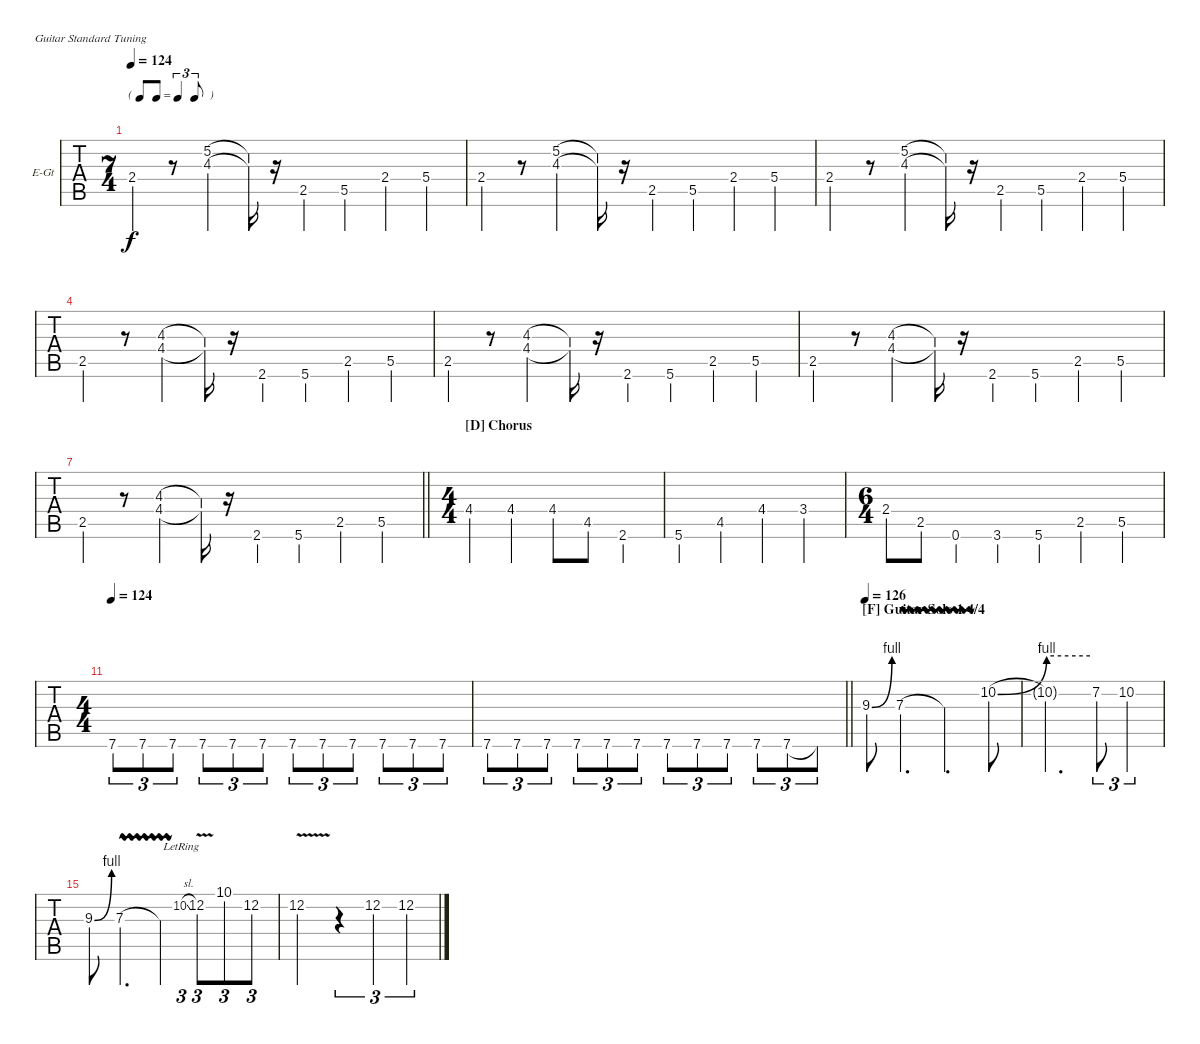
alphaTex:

\bracketExtendMode nobrackets
\firstSystemTrackNameOrientation horizontal
\otherSystemsTrackNameOrientation horizontal
\defaultBarNumberDisplay FirstOfSystem
\track ("Live Version" "E-Gt") {instrument electricguitarclean}
\staff {tabs}
\tuning (E4 B3 G3 D3 A2 E2)
\ts (7 4)
\tf triplet8th
\tempo 124
\clef g2
\ks d
2.4.4{lyrics (0 "") lyrics (1 "") lyrics (2 "") lyrics (3 "") lyrics (4 "") dy f} r.8 (4.3 5.2).4{lyrics (0 "") lyrics (1 "") lyrics (2 "") lyrics (3 "") lyrics (4 "")} (4.3{t} 5.2{t}).16{lyrics (0 "") lyrics (1 "") lyrics (2 "") lyrics (3 "") lyrics (4 "")} r.16 2.5.4{lyrics (0 "") lyrics (1 "") lyrics (2 "") lyrics (3 "") lyrics (4 "")} 5.5.4{lyrics (0 "") lyrics (1 "") lyrics (2 "") lyrics (3 "") lyrics (4 "")} 2.4{st}.4{lyrics (0 "") lyrics (1 "") lyrics (2 "") lyrics (3 "") lyrics (4 "")} 5.4.4{lyrics (0 "") lyrics (1 "") lyrics (2 "") lyrics (3 "") lyrics (4 "")} |
2.4.4{lyrics (0 "") lyrics (1 "") lyrics (2 "") lyrics (3 "") lyrics (4 "")} r.8 (4.3 5.2).4{lyrics (0 "") lyrics (1 "") lyrics (2 "") lyrics (3 "") lyrics (4 "")} (4.3{t} 5.2{t}).16{lyrics (0 "") lyrics (1 "") lyrics (2 "") lyrics (3 "") lyrics (4 "")} r.16 2.5.4{lyrics (0 "") lyrics (1 "") lyrics (2 "") lyrics (3 "") lyrics (4 "")} 5.5.4{lyrics (0 "") lyrics (1 "") lyrics (2 "") lyrics (3 "") lyrics (4 "")} 2.4{st}.4{lyrics (0 "") lyrics (1 "") lyrics (2 "") lyrics (3 "") lyrics (4 "")} 5.4.4{lyrics (0 "") lyrics (1 "") lyrics (2 "") lyrics (3 "") lyrics (4 "")} |
2.4.4{lyrics (0 "") lyrics (1 "") lyrics (2 "") lyrics (3 "") lyrics (4 "")} r.8 (4.3 5.2).4{lyrics (0 "") lyrics (1 "") lyrics (2 "") lyrics (3 "") lyrics (4 "")} (4.3{t} 5.2{t}).16{lyrics (0 "") lyrics (1 "") lyrics (2 "") lyrics (3 "") lyrics (4 "")} r.16 2.5.4{lyrics (0 "") lyrics (1 "") lyrics (2 "") lyrics (3 "") lyrics (4 "")} 5.5.4{lyrics (0 "") lyrics (1 "") lyrics (2 "") lyrics (3 "") lyrics (4 "")} 2.4{st}.4{lyrics (0 "") lyrics (1 "") lyrics (2 "") lyrics (3 "") lyrics (4 "")} 5.4.4{lyrics (0 "") lyrics (1 "") lyrics (2 "") lyrics (3 "") lyrics (4 "")} |
2.5.4{lyrics (0 "") lyrics (1 "") lyrics (2 "") lyrics (3 "") lyrics (4 "")} r.8 (4.4 4.3).4{lyrics (0 "") lyrics (1 "") lyrics (2 "") lyrics (3 "") lyrics (4 "")} (4.4{t} 4.3{t}).16{lyrics (0 "") lyrics (1 "") lyrics (2 "") lyrics (3 "") lyrics (4 "")} r.16 2.6.4{lyrics (0 "") lyrics (1 "") lyrics (2 "") lyrics (3 "") lyrics (4 "")} 5.6.4{lyrics (0 "") lyrics (1 "") lyrics (2 "") lyrics (3 "") lyrics (4 "")} 2.5{st}.4{lyrics (0 "") lyrics (1 "") lyrics (2 "") lyrics (3 "") lyrics (4 "")} 5.5.4{lyrics (0 "") lyrics (1 "") lyrics (2 "") lyrics (3 "") lyrics (4 "")} |
2.5.4{lyrics (0 "") lyrics (1 "") lyrics (2 "") lyrics (3 "") lyrics (4 "")} r.8 (4.4 4.3).4{lyrics (0 "") lyrics (1 "") lyrics (2 "") lyrics (3 "") lyrics (4 "")} (4.4{t} 4.3{t}).16{lyrics (0 "") lyrics (1 "") lyrics (2 "") lyrics (3 "") lyrics (4 "")} r.16 2.6.4{lyrics (0 "") lyrics (1 "") lyrics (2 "") lyrics (3 "") lyrics (4 "")} 5.6.4{lyrics (0 "") lyrics (1 "") lyrics (2 "") lyrics (3 "") lyrics (4 "")} 2.5{st}.4{lyrics (0 "") lyrics (1 "") lyrics (2 "") lyrics (3 "") lyrics (4 "")} 5.5.4{lyrics (0 "") lyrics (1 "") lyrics (2 "") lyrics (3 "") lyrics (4 "")} |
2.5.4{lyrics (0 "") lyrics (1 "") lyrics (2 "") lyrics (3 "") lyrics (4 "")} r.8 (4.4 4.3).4{lyrics (0 "") lyrics (1 "") lyrics (2 "") lyrics (3 "") lyrics (4 "")} (4.4{t} 4.3{t}).16{lyrics (0 "") lyrics (1 "") lyrics (2 "") lyrics (3 "") lyrics (4 "")} r.16 2.6.4{lyrics (0 "") lyrics (1 "") lyrics (2 "") lyrics (3 "") lyrics (4 "")} 5.6.4{lyrics (0 "") lyrics (1 "") lyrics (2 "") lyrics (3 "") lyrics (4 "")} 2.5{st}.4{lyrics (0 "") lyrics (1 "") lyrics (2 "") lyrics (3 "") lyrics (4 "")} 5.5.4{lyrics (0 "") lyrics (1 "") lyrics (2 "") lyrics (3 "") lyrics (4 "")} |
\barLineRight lightlight
2.5.4{lyrics (0 "") lyrics (1 "") lyrics (2 "") lyrics (3 "") lyrics (4 "")} r.8 (4.4 4.3).4{lyrics (0 "") lyrics (1 "") lyrics (2 "") lyrics (3 "") lyrics (4 "")} (4.4{t} 4.3{t}).16{lyrics (0 "") lyrics (1 "") lyrics (2 "") lyrics (3 "") lyrics (4 "")} r.16 2.6.4{lyrics (0 "") lyrics (1 "") lyrics (2 "") lyrics (3 "") lyrics (4 "")} 5.6.4{lyrics (0 "") lyrics (1 "") lyrics (2 "") lyrics (3 "") lyrics (4 "")} 2.5{st}.4{lyrics (0 "") lyrics (1 "") lyrics (2 "") lyrics (3 "") lyrics (4 "")} 5.5.4{lyrics (0 "") lyrics (1 "") lyrics (2 "") lyrics (3 "") lyrics (4 "")} |
\ts (4 4)
\beaming (8 2 2 2 2)
\section ("D" "Chorus")
\clef f4
4.4.4{lyrics (0 "") lyrics (1 "") lyrics (2 "") lyrics (3 "") lyrics (4 "")} 4.4.4{lyrics (0 "") lyrics (1 "") lyrics (2 "") lyrics (3 "") lyrics (4 "")} 4.4{st}.8{lyrics (0 "") lyrics (1 "") lyrics (2 "") lyrics (3 "") lyrics (4 "")} 4.5.8{lyrics (0 "") lyrics (1 "") lyrics (2 "") lyrics (3 "") lyrics (4 "")} 2.6.4{lyrics (0 "") lyrics (1 "") lyrics (2 "") lyrics (3 "") lyrics (4 "")} |
5.6.4{lyrics (0 "") lyrics (1 "") lyrics (2 "") lyrics (3 "") lyrics (4 "")} 4.5.4{lyrics (0 "") lyrics (1 "") lyrics (2 "") lyrics (3 "") lyrics (4 "")} 4.4{st}.4{lyrics (0 "") lyrics (1 "") lyrics (2 "") lyrics (3 "") lyrics (4 "")} 3.4{st}.4{lyrics (0 "") lyrics (1 "") lyrics (2 "") lyrics (3 "") lyrics (4 "")} |
\ts (6 4)
\beaming (8 6 6)
2.4.8{lyrics (0 "") lyrics (1 "") lyrics (2 "") lyrics (3 "") lyrics (4 "")} 2.5.8{lyrics (0 "") lyrics (1 "") lyrics (2 "") lyrics (3 "") lyrics (4 "")} 0.6.4{lyrics (0 "") lyrics (1 "") lyrics (2 "") lyrics (3 "") lyrics (4 "")} 3.6.4{lyrics (0 "") lyrics (1 "") lyrics (2 "") lyrics (3 "") lyrics (4 "")} 5.6.4{lyrics (0 "") lyrics (1 "") lyrics (2 "") lyrics (3 "") lyrics (4 "")} 2.5.4{lyrics (0 "") lyrics (1 "") lyrics (2 "") lyrics (3 "") lyrics (4 "")} 5.5.4{lyrics (0 "") lyrics (1 "") lyrics (2 "") lyrics (3 "") lyrics (4 "")} |
\ts (4 4)
\beaming (8 2 2 2 2)
\tempo 124
7.6.8{tu (3 2) lyrics (0 "") lyrics (1 "") lyrics (2 "") lyrics (3 "") lyrics (4 "")} 7.6.8{tu (3 2) lyrics (0 "") lyrics (1 "") lyrics (2 "") lyrics (3 "") lyrics (4 "")} 7.6.8{tu (3 2) lyrics (0 "") lyrics (1 "") lyrics (2 "") lyrics (3 "") lyrics (4 "")} 7.6.8{tu (3 2) lyrics (0 "") lyrics (1 "") lyrics (2 "") lyrics (3 "") lyrics (4 "")} 7.6.8{tu (3 2) lyrics (0 "") lyrics (1 "") lyrics (2 "") lyrics (3 "") lyrics (4 "")} 7.6.8{tu (3 2) lyrics (0 "") lyrics (1 "") lyrics (2 "") lyrics (3 "") lyrics (4 "")} 7.6.8{tu (3 2) lyrics (0 "") lyrics (1 "") lyrics (2 "") lyrics (3 "") lyrics (4 "")} 7.6.8{tu (3 2) lyrics (0 "") lyrics (1 "") lyrics (2 "") lyrics (3 "") lyrics (4 "")} 7.6.8{tu (3 2) lyrics (0 "") lyrics (1 "") lyrics (2 "") lyrics (3 "") lyrics (4 "")} 7.6.8{tu (3 2) lyrics (0 "") lyrics (1 "") lyrics (2 "") lyrics (3 "") lyrics (4 "")} 7.6.8{tu (3 2) lyrics (0 "") lyrics (1 "") lyrics (2 "") lyrics (3 "") lyrics (4 "")} 7.6.8{tu (3 2) lyrics (0 "") lyrics (1 "") lyrics (2 "") lyrics (3 "") lyrics (4 "")} |
\barLineRight lightlight
7.6.8{tu (3 2) lyrics (0 "") lyrics (1 "") lyrics (2 "") lyrics (3 "") lyrics (4 "")} 7.6.8{tu (3 2) lyrics (0 "") lyrics (1 "") lyrics (2 "") lyrics (3 "") lyrics (4 "")} 7.6.8{tu (3 2) lyrics (0 "") lyrics (1 "") lyrics (2 "") lyrics (3 "") lyrics (4 "")} 7.6.8{tu (3 2) lyrics (0 "") lyrics (1 "") lyrics (2 "") lyrics (3 "") lyrics (4 "")} 7.6.8{tu (3 2) lyrics (0 "") lyrics (1 "") lyrics (2 "") lyrics (3 "") lyrics (4 "")} 7.6.8{tu (3 2) lyrics (0 "") lyrics (1 "") lyrics (2 "") lyrics (3 "") lyrics (4 "")} 7.6.8{tu (3 2) lyrics (0 "") lyrics (1 "") lyrics (2 "") lyrics (3 "") lyrics (4 "")} 7.6.8{tu (3 2) lyrics (0 "") lyrics (1 "") lyrics (2 "") lyrics (3 "") lyrics (4 "")} 7.6.8{tu (3 2) lyrics (0 "") lyrics (1 "") lyrics (2 "") lyrics (3 "") lyrics (4 "")} 7.6.8{tu (3 2) lyrics (0 "") lyrics (1 "") lyrics (2 "") lyrics (3 "") lyrics (4 "")} 7.6.8{tu (3 2) lyrics (0 "") lyrics (1 "") lyrics (2 "") lyrics (3 "") lyrics (4 "")} 7.6{t}.8{tu (3 2) lyrics (0 "") lyrics (1 "") lyrics (2 "") lyrics (3 "") lyrics (4 "")} |
\section ("F" "Guitar Solo 1 4/4")
\tempo 126
\clef g2
9.3{be (bend 0 0 59.4 4) ac}.8{lyrics (0 "") lyrics (1 "") lyrics (2 "") lyrics (3 "") lyrics (4 "")} 7.3{vw}.4{d lyrics (0 "") lyrics (1 "") lyrics (2 "") lyrics (3 "") lyrics (4 "")} 7.3{vw t}.4{d lyrics (0 "") lyrics (1 "") lyrics (2 "") lyrics (3 "") lyrics (4 "")} 10.2{be (bend 0 0 28.799999999999997 4)}.8{lyrics (0 "") lyrics (1 "") lyrics (2 "") lyrics (3 "") lyrics (4 "")} |
10.2{be (hold 0 4 60 4) v t}.2{d lyrics (0 "") lyrics (1 "") lyrics (2 "") lyrics (3 "") lyrics (4 "")} 7.2.8{tu (3 2) lyrics (0 "") lyrics (1 "") lyrics (2 "") lyrics (3 "") lyrics (4 "")} 10.2.4{tu (3 2) lyrics (0 "") lyrics (1 "") lyrics (2 "") lyrics (3 "") lyrics (4 "")} |
9.3{be (bend 0 0 45 4)}.8{lyrics (0 "") lyrics (1 "") lyrics (2 "") lyrics (3 "") lyrics (4 "")} 7.3{vw}.4{d lyrics (0 "") lyrics (1 "") lyrics (2 "") lyrics (3 "") lyrics (4 "")} 7.3{vw t}.4{lyrics (0 "") lyrics (1 "") lyrics (2 "") lyrics (3 "") lyrics (4 "")} 10.2{sl lr}.8{tu (3 2) lyrics (0 "") lyrics (1 "") lyrics (2 "") lyrics (3 "") lyrics (4 "") gr} 12.2{v}.8{tu (3 2) lyrics (0 "") lyrics (1 "") lyrics (2 "") lyrics (3 "") lyrics (4 "")} 10.1.8{tu (3 2) lyrics (0 "") lyrics (1 "") lyrics (2 "") lyrics (3 "") lyrics (4 "")} 12.2.8{tu (3 2) lyrics (0 "") lyrics (1 "") lyrics (2 "") lyrics (3 "") lyrics (4 "")} |
12.2{v}.2{lyrics (0 "") lyrics (1 "") lyrics (2 "") lyrics (3 "") lyrics (4 "")} r.4{tu (3 2)} 12.2{ac st}.4{tu (3 2) lyrics (0 "") lyrics (1 "") lyrics (2 "") lyrics (3 "") lyrics (4 "")} 12.2{ac st}.4{tu (3 2) lyrics (0 "") lyrics (1 "") lyrics (2 "") lyrics (3 "") lyrics (4 "")}
